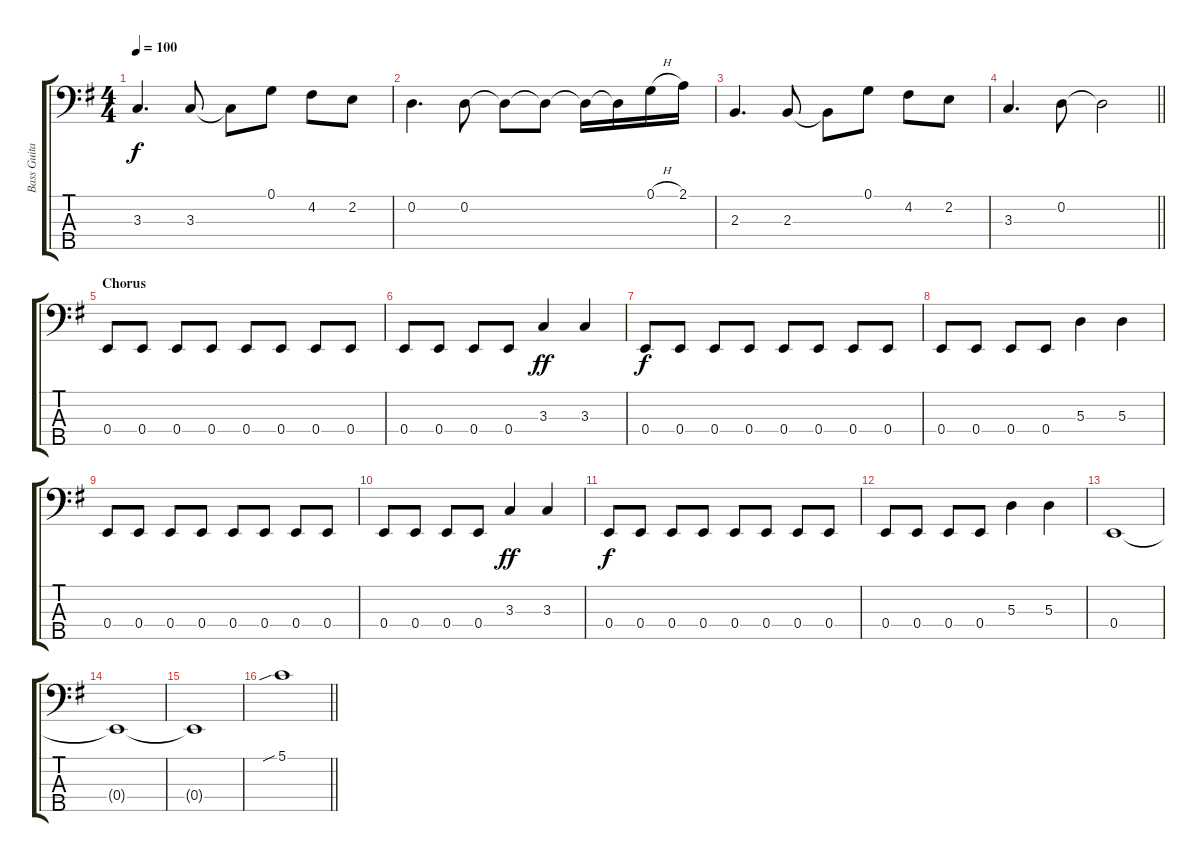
\track ("Bass Guitar" "Bass Guita") {instrument electricbassfinger}
\staff {score tabs}
\tuning (G2 D2 A1 E1 B0) {hide}
\ts (4 4)
\tempo 100
\clef f4
\ks g
3.3.4{d dy f} 3.3.8 3.3{t}.8 0.1.8 4.2.8 2.2.8 |
0.2.4{d} 0.2.8 0.2{t}.8 0.2{t}.8 0.2{t}.16 0.2{t}.16 0.1{h}.16 2.1.16 |
2.3.4{d} 2.3.8 2.3{t}.8 0.1.8 4.2.8 2.2.8 |
\barLineRight lightlight
3.3.4{d} 0.2.8 0.2{t}.2 |
\section ("" "Chorus")
0.4.8 0.4.8 0.4.8 0.4.8 0.4.8 0.4.8 0.4.8 0.4.8 |
0.4.8 0.4.8 0.4.8 0.4.8 3.3.4{dy ff} 3.3.4 |
0.4.8{dy f} 0.4.8 0.4.8 0.4.8 0.4.8 0.4.8 0.4.8 0.4.8 |
0.4.8 0.4.8 0.4.8 0.4.8 5.3.4 5.3.4 |
0.4.8 0.4.8 0.4.8 0.4.8 0.4.8 0.4.8 0.4.8 0.4.8 |
0.4.8 0.4.8 0.4.8 0.4.8 3.3.4{dy ff} 3.3.4 |
0.4.8{dy f} 0.4.8 0.4.8 0.4.8 0.4.8 0.4.8 0.4.8 0.4.8 |
0.4.8 0.4.8 0.4.8 0.4.8 5.3.4 5.3.4 |
0.4.1 |
0.4{t}.1 |
0.4{t}.1 |
\barLineRight lightlight
5.1{sib}.1
